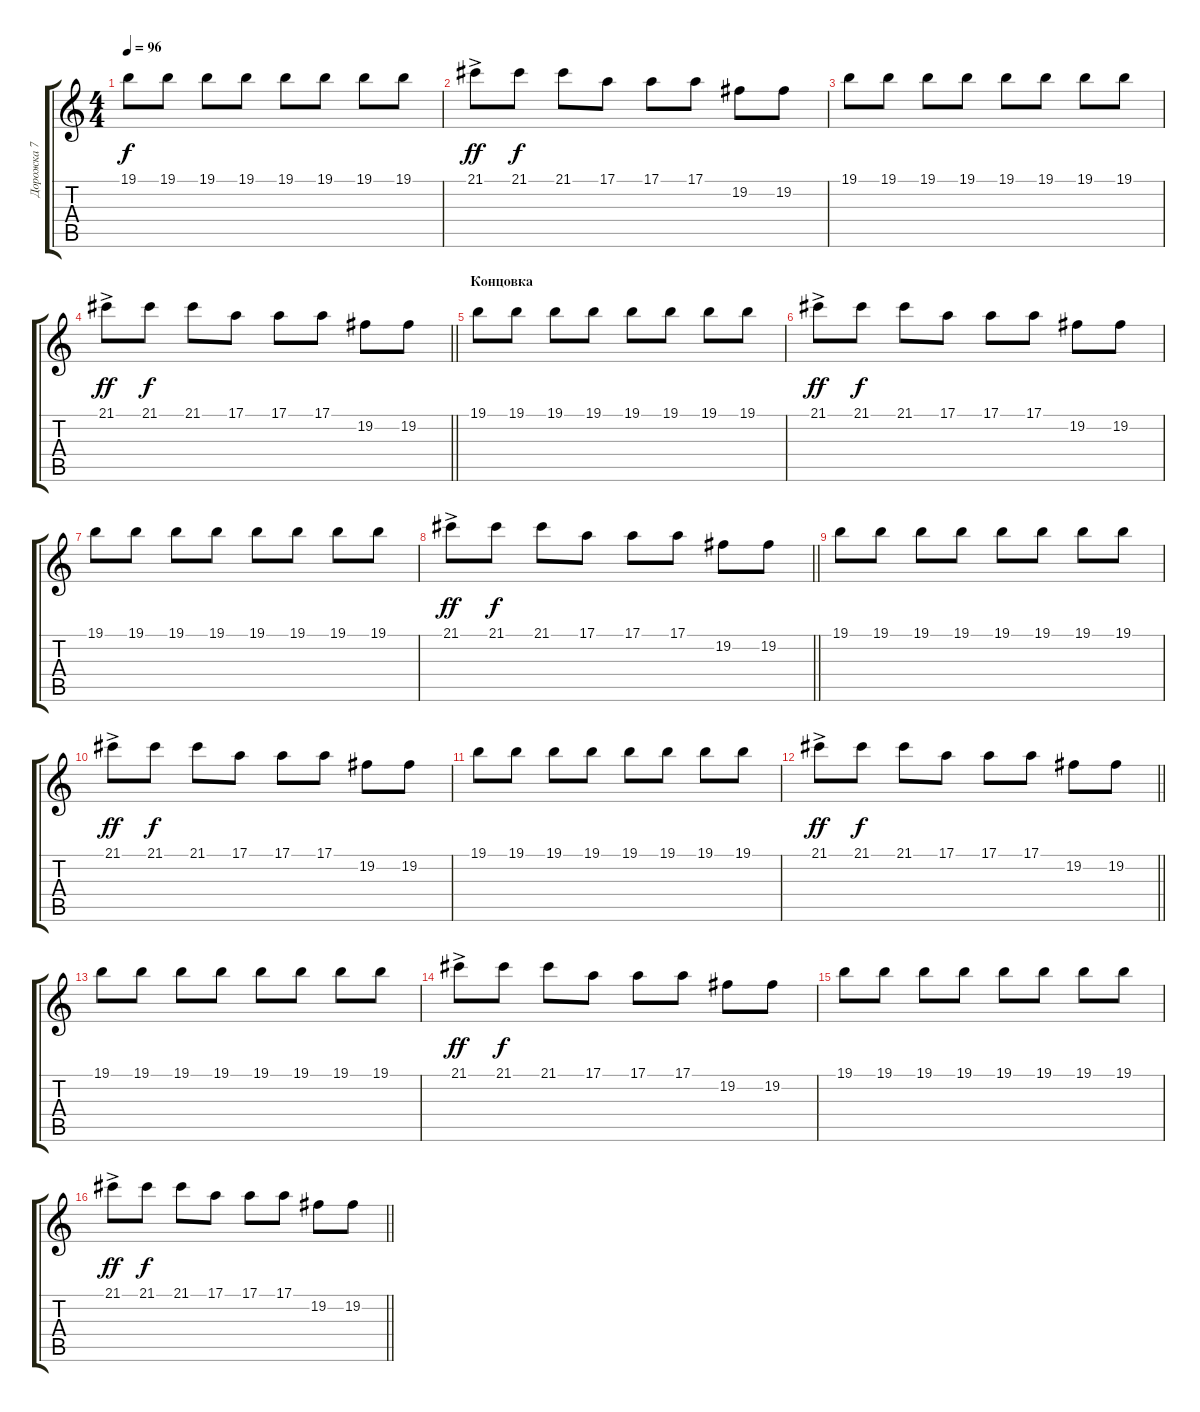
\track ("Дорожка 7" "Дорожка 7") {instrument electricgrandpiano}
\staff {score tabs}
\tuning (E4 B3 G3 D3 A2 E2) {hide}
\ts (4 4)
\tempo 96
\clef g2
\ks c
19.1.8{dy f} 19.1.8 19.1.8 19.1.8 19.1.8 19.1.8 19.1.8 19.1.8 |
21.1{ac}.8{dy ff} 21.1.8{dy f} 21.1.8 17.1.8 17.1.8 17.1.8 19.2.8 19.2.8 |
19.1.8 19.1.8 19.1.8 19.1.8 19.1.8 19.1.8 19.1.8 19.1.8 |
\barLineRight lightlight
21.1{ac}.8{dy ff} 21.1.8{dy f} 21.1.8 17.1.8 17.1.8 17.1.8 19.2.8 19.2.8 |
\section ("" "Концовка")
19.1.8 19.1.8 19.1.8 19.1.8 19.1.8 19.1.8 19.1.8 19.1.8 |
21.1{ac}.8{dy ff} 21.1.8{dy f} 21.1.8 17.1.8 17.1.8 17.1.8 19.2.8 19.2.8 |
19.1.8 19.1.8 19.1.8 19.1.8 19.1.8 19.1.8 19.1.8 19.1.8 |
\barLineRight lightlight
21.1{ac}.8{dy ff} 21.1.8{dy f} 21.1.8 17.1.8 17.1.8 17.1.8 19.2.8 19.2.8 |
19.1.8 19.1.8 19.1.8 19.1.8 19.1.8 19.1.8 19.1.8 19.1.8 |
21.1{ac}.8{dy ff} 21.1.8{dy f} 21.1.8 17.1.8 17.1.8 17.1.8 19.2.8 19.2.8 |
19.1.8 19.1.8 19.1.8 19.1.8 19.1.8 19.1.8 19.1.8 19.1.8 |
\barLineRight lightlight
21.1{ac}.8{dy ff} 21.1.8{dy f} 21.1.8 17.1.8 17.1.8 17.1.8 19.2.8 19.2.8 |
19.1.8 19.1.8 19.1.8 19.1.8 19.1.8 19.1.8 19.1.8 19.1.8 |
21.1{ac}.8{dy ff} 21.1.8{dy f} 21.1.8 17.1.8 17.1.8 17.1.8 19.2.8 19.2.8 |
19.1.8 19.1.8 19.1.8 19.1.8 19.1.8 19.1.8 19.1.8 19.1.8 |
\barLineRight lightlight
21.1{ac}.8{dy ff} 21.1.8{dy f} 21.1.8 17.1.8 17.1.8 17.1.8 19.2.8 19.2.8
